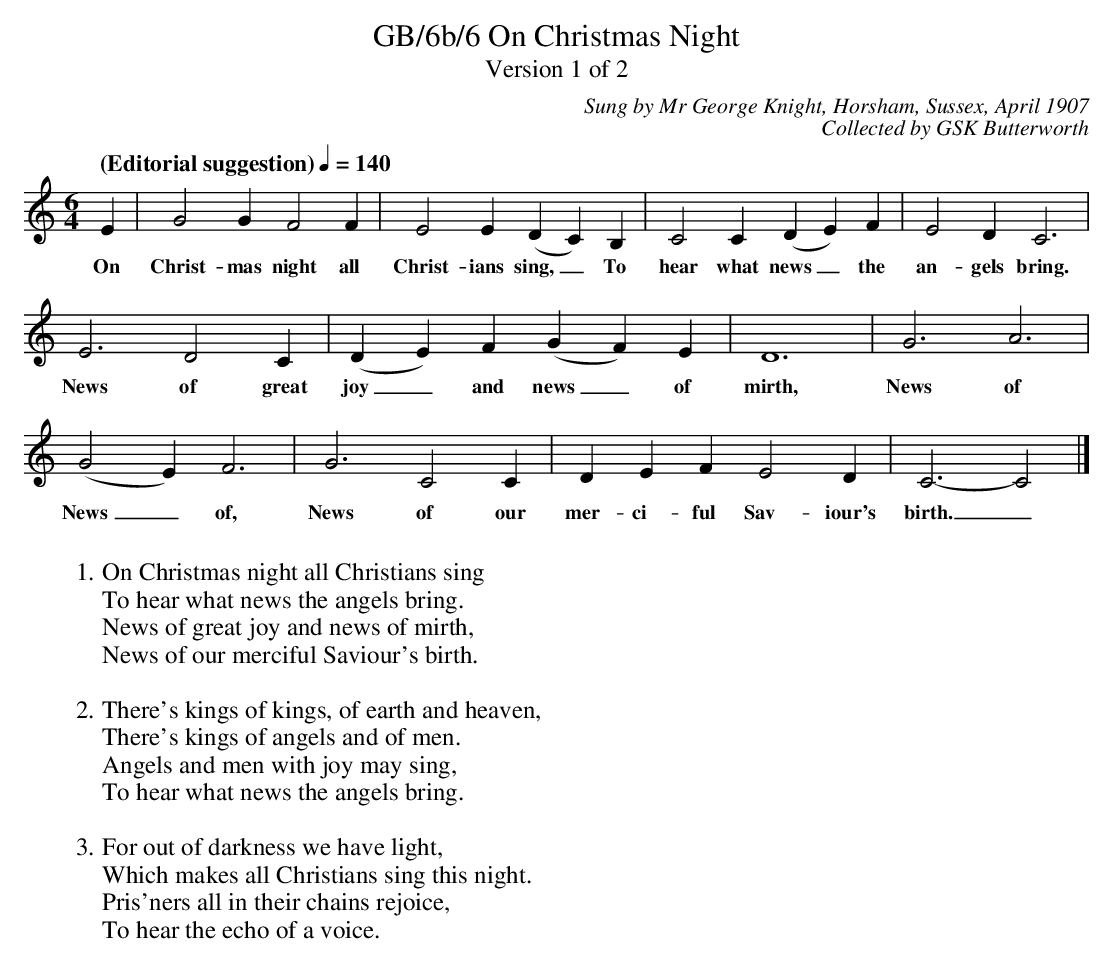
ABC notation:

X:1
T:GB/6b/6 On Christmas Night
T:Version 1 of 2
C:Sung by Mr George Knight, Horsham, Sussex, April 1907
C:Collected by GSK Butterworth
L:1/4
M:6/4
Q:"(Editorial suggestion)" 1/4=140
K:C
E | G2 G F2 F | E2 E (D C) B, | C2 C (D E) F | E2 D C3 |
w:On Christ-mas night all|Christ-ians sing,_ To hear what news_ the|an- gels bring.
E3 D2 C | (D E) F (G F) E | D6 | G3 A3 | (G2 E) F3 | G3 C2 C | D E F E2 D | C3- C2 |]
w:News of great|joy_ and news _ of|mirth, News of News_ of, News of our mer-ci-ful Sav-iour's|birth._|
W:
W:1. On Christmas night all Christians sing
W:To hear what news the angels bring.
W:News of great joy and news of mirth,
W:News of our merciful Saviour's birth.
W:
W:2. There's kings of kings, of earth and heaven,
W:There's kings of angels and of men.
W:Angels and men with joy may sing,
W:To hear what news the angels bring.
W:
W:3. For out of darkness we have light,
W:Which makes all Christians sing this night.
W:Pris'ners all in their chains rejoice,
W:To hear the echo of a voice.
